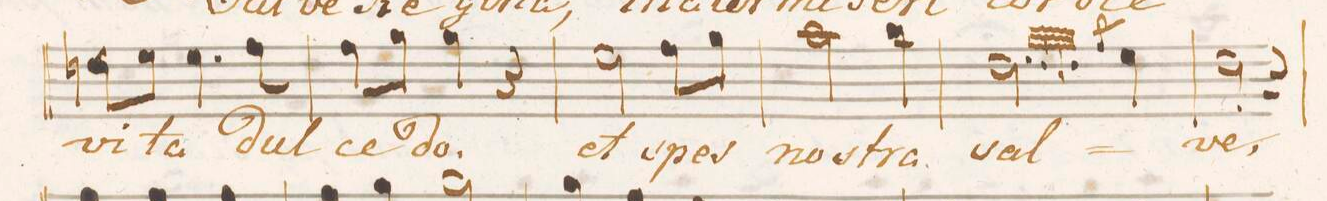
**kern	**text
*I"Soprano.	*
*clefC1	*
*k[b-e-]	*
*M3/4	*
8bn\L	vi-
8cc\J	.
4.cc\	-ta
8dd\	dul-
=6	=6
8dd\L	-ce-
8ee-\J	.
4ee-\	-do.
4r	.
=7	=7
2cc\	et
8dd\L	spes
8ee-\J	.
=8	=8
2ff\	no-
4gg\	-stra.
=9	=9
2b-\	sal-
32qqcc/LLL	.
32qqb-/	.
32qqa/	.
32qqb-/JJJ	.
8qdd/	.
4cc\	.
=10	=10
2b-\	-ve,
4r	.
=11	=11
*-	*-
